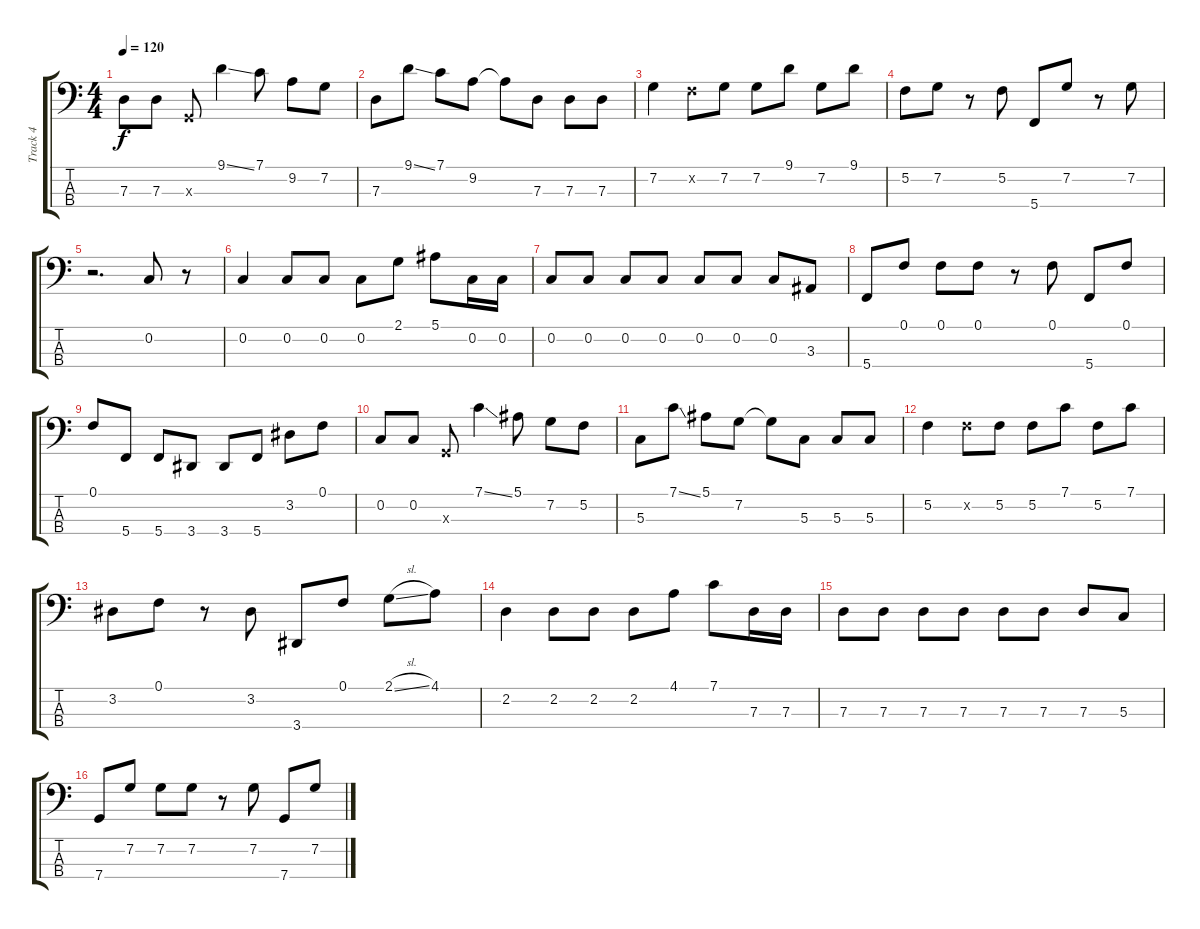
\track ("Track 4" "Track 4") {instrument electricbassfinger}
\staff {score tabs}
\tuning (F2 C2 G1 C1) {hide}
\ts (4 4)
\tempo 120
\clef f4
\ks c
7.3.8{dy f} 7.3.8 0.3{x}.8 9.1{ss}.4 7.1.8 9.2.8 7.2.8 |
7.3.8 9.1{ss}.8 7.1.8 9.2.8 9.2{t}.8 7.3.8 7.3.8 7.3.8 |
7.2.4 5.2{x}.8 7.2.8 7.2.8 9.1.8 7.2.8 9.1.8 |
5.2.8 7.2.8 r.8 5.2.8 5.4.8 7.2.8 r.8 7.2.8 |
r.2{d} 0.2.8 r.8 |
0.2.4{volume 12} 0.2.8 0.2.8 0.2.8 2.1.8 5.1.8 0.2.16 0.2.16 |
0.2.8 0.2.8 0.2.8 0.2.8 0.2.8 0.2.8 0.2.8 3.3.8 |
5.4.8 0.1.8 0.1.8 0.1.8 r.8 0.1.8 5.4.8 0.1.8 |
0.1.8 5.4.8 5.4.8 3.4.8 3.4.8 5.4.8 3.2.8 0.1.8 |
0.2.8{volume 8} 0.2.8 0.3{x}.8 7.1{ss}.4 5.1.8 7.2.8 5.2.8 |
5.3.8 7.1{ss}.8 5.1.8 7.2.8 7.2{t}.8 5.3.8 5.3.8 5.3.8 |
5.2.4 5.2{x}.8 5.2.8 5.2.8 7.1.8 5.2.8 7.1.8 |
3.2.8 0.1.8 r.8 3.2.8 3.4.8 0.1.8 2.1{sl}.8 4.1.8 |
2.2.4{volume 4} 2.2.8 2.2.8 2.2.8 4.1.8 7.1.8 7.3.16 7.3.16 |
7.3.8 7.3.8 7.3.8 7.3.8 7.3.8 7.3.8 7.3.8 5.3.8 |
7.4.8 7.2.8 7.2.8 7.2.8 r.8 7.2.8 7.4.8 7.2.8
